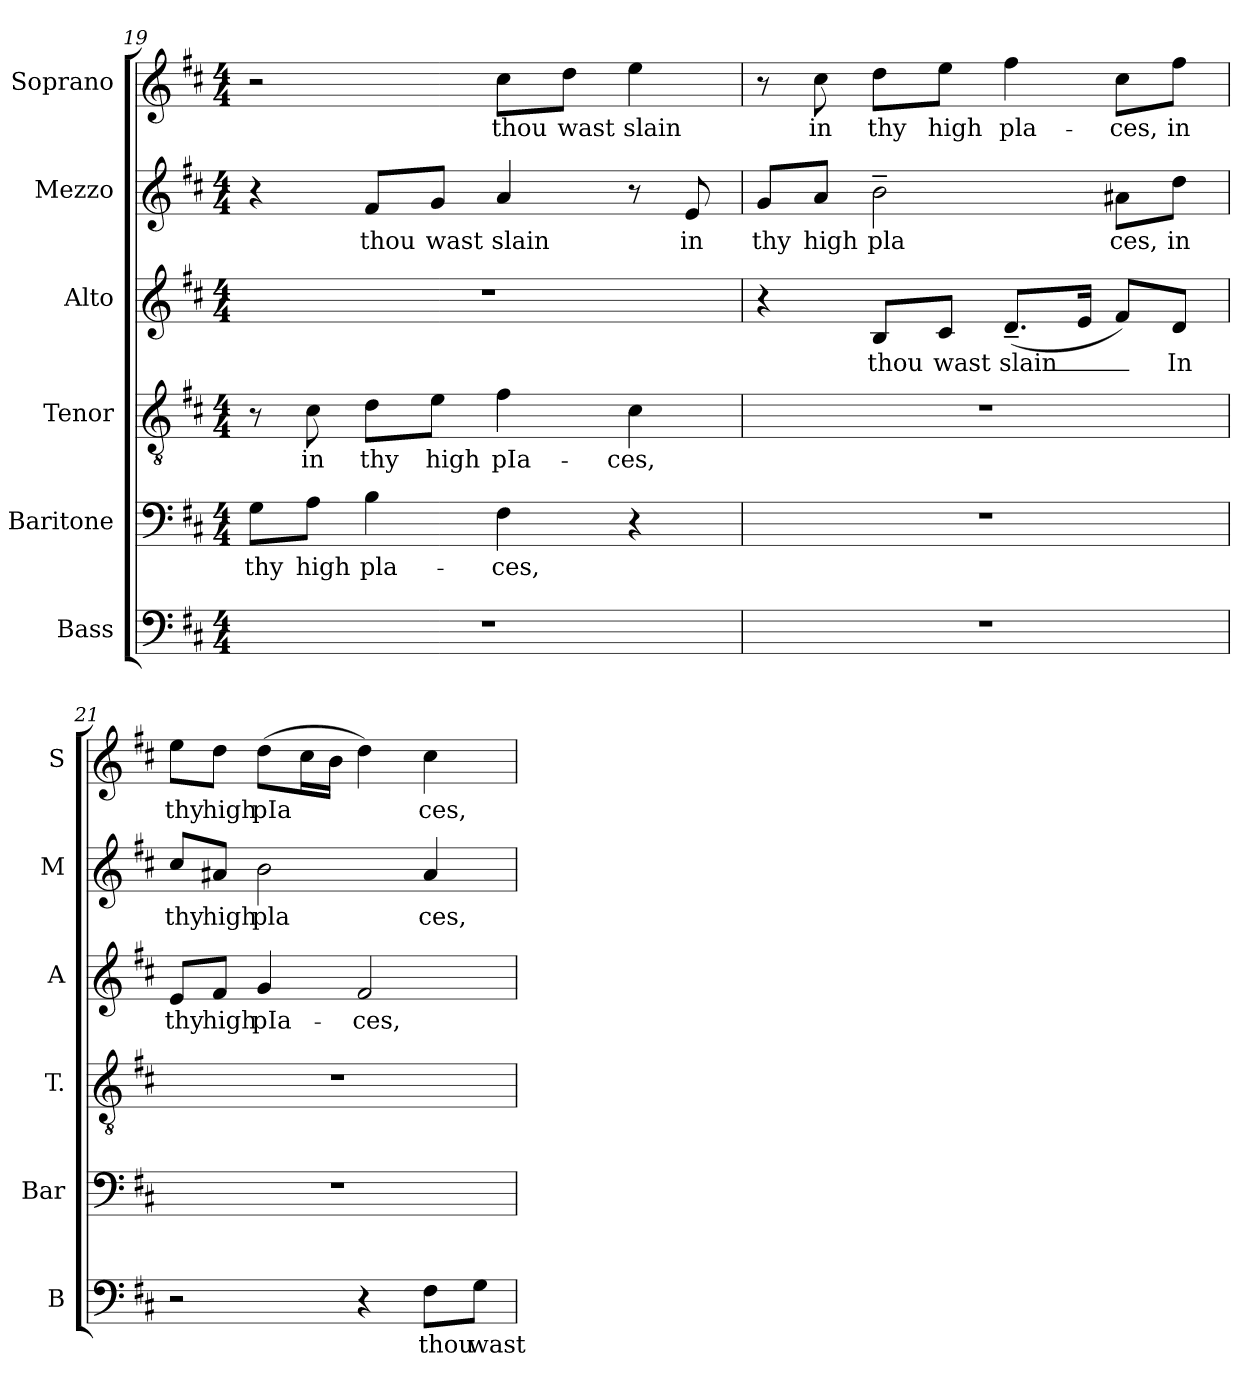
**kern	**text	**kern	**text	**kern	**text	**kern	**text	**kern	**text	**kern	**text
*part6	*part6	*part5	*part5	*part4	*part4	*part3	*part3	*part2	*part2	*part1	*part1
*staff6	*staff6	*staff5	*staff5	*staff4	*staff4	*staff3	*staff3	*staff2	*staff2	*staff1	*staff1
*I"Bass	*	*I"Baritone	*	*I"Tenor	*	*I"Alto	*	*I"Mezzo	*	*I"Soprano	*
*I'B	*	*I'Bar	*	*I'T.	*	*I'A	*	*I'M	*	*I'S	*
!!LO:PB:g=z
*clefF4	*	*clefF4	*	*clefGv2	*	*clefG2	*	*clefG2	*	*clefG2	*
*	*	*	*	*ITrd7c12	*	*	*	*	*	*	*
*k[f#c#]	*	*k[f#c#]	*	*k[f#c#]	*	*k[f#c#]	*	*k[f#c#]	*	*k[f#c#]	*
*D:	*	*D:	*	*D:	*	*D:	*	*D:	*	*D:	*
*M4/4	*	*M4/4	*	*M4/4	*	*M4/4	*	*M4/4	*	*M4/4	*
=19	=19	=19	=19	=19	=19	=19	=19	=19	=19	=19	=19
!	!	!	!LO:LY:b:color=#000000	!	!	!	!	!	!	!	!
1r	.	8Gi\L	thy	8r	.	1r	.	4r	.	2r	.
!	!	!	!LO:LY:b:color=#000000	!	!	!	!	!	!	!	!
!	!	!	!	!	!LO:LY:b:color=#000000	!	!	!	!	!	!
.	.	8Ai\J	high	8C#i\	in	.	.	.	.	.	.
!	!	!	!LO:LY:b:color=#000000	!	!	!	!	!	!	!	!
!	!	!	!	!	!LO:LY:b:color=#000000	!	!	!	!	!	!
!	!	!	!	!	!	!	!	!	!LO:LY:b:color=#000000	!	!
.	.	4Bi\	pla-	8Di\L	thy	.	.	8f#i/L	thou	.	.
!	!	!	!	!	!LO:LY:b:color=#000000	!	!	!	!	!	!
!	!	!	!	!	!	!	!	!	!LO:LY:b:color=#000000	!	!
.	.	.	.	8Ei\J	high	.	.	8gi/J	wast	.	.
!	!	!	!LO:LY:b:color=#000000	!	!	!	!	!	!	!	!
!	!	!	!	!	!LO:LY:b:color=#000000	!	!	!	!	!	!
!	!	!	!	!	!	!	!	!	!LO:LY:b:color=#000000	!	!
!	!	!	!	!	!	!	!	!	!	!	!LO:LY:b:color=#000000
.	.	4F#i\	ces,	4F#i\	pIa-	.	.	4ai/	slain	8cc#i\L	thou
!	!	!	!	!	!	!	!	!	!	!	!LO:LY:b:color=#000000
.	.	.	.	.	.	.	.	.	.	8ddi\J	wast
!	!	!	!	!	!LO:LY:b:color=#000000	!	!	!	!	!	!
!	!	!	!	!	!	!	!	!	!	!	!LO:LY:b:color=#000000
.	.	4r	.	4C#i\	ces,	.	.	8r	.	4eei\	slain
!	!	!	!	!	!	!	!	!	!LO:LY:b:color=#000000	!	!
.	.	.	.	.	.	.	.	8ei/	in	.	.
=20	=20	=20	=20	=20	=20	=20	=20	=20	=20	=20	=20
!	!	!	!	!	!	!	!	!	!LO:LY:b:color=#000000	!	!
1r	.	1r	.	1r	.	4r	.	8gi/L	thy	8r	.
!	!	!	!	!	!	!	!	!	!LO:LY:b:color=#000000	!	!
!	!	!	!	!	!	!	!	!	!	!	!LO:LY:b:color=#000000
.	.	.	.	.	.	.	.	8ai/J	high	8cc#i\	in
!	!	!	!	!	!	!	!LO:LY:b:color=#000000	!	!	!	!
!	!	!	!	!	!	!	!	!	!LO:LY:b:color=#000000	!	!
!	!	!	!	!	!	!	!	!	!	!	!LO:LY:b:color=#000000
.	.	.	.	.	.	8Bi/L	thou	2b~i\	pla	8ddi\L	thy
!	!	!	!	!	!	!	!LO:LY:b:color=#000000	!	!	!	!
!	!	!	!	!	!	!	!	!	!	!	!LO:LY:b:color=#000000
.	.	.	.	.	.	8c#i/J	wast	.	.	8eei\J	high
!	!	!	!	!	!	!	!LO:LY:b:color=#000000	!	!	!	!
!	!	!	!	!	!	!	!	!	!	!	!LO:LY:b:color=#000000
.	.	.	.	.	.	(8.d~i/L	slain_	.	.	4ff#i\	pla-
.	.	.	.	.	.	16ei/Jk	.	.	.	.	.
!	!	!	!	!	!	!	!	!	!LO:LY:b:color=#000000	!	!
!	!	!	!	!	!	!	!	!	!	!	!LO:LY:b:color=#000000
.	.	.	.	.	.	8f#i/L)	.	8a#Xi\L	ces,	8cc#i\L	ces,
!	!	!	!	!	!	!	!LO:LY:b:color=#000000	!	!	!	!
!	!	!	!	!	!	!	!	!	!LO:LY:b:color=#000000	!	!
!	!	!	!	!	!	!	!	!	!	!	!LO:LY:b:color=#000000
.	.	.	.	.	.	8di/J	In	8ddi\J	in	8ff#i\J	in
=21	=21	=21	=21	=21	=21	=21	=21	=21	=21	=21	=21
!	!	!	!	!	!	!	!LO:LY:b:color=#000000	!	!	!	!
!	!	!	!	!	!	!	!	!	!LO:LY:b:color=#000000	!	!
!	!	!	!	!	!	!	!	!	!	!	!LO:LY:b:color=#000000
2r	.	1r	.	1r	.	8ei/L	thy	8cc#i/L	thy	8eei\L	thy
!	!	!	!	!	!	!	!LO:LY:b:color=#000000	!	!	!	!
!	!	!	!	!	!	!	!	!	!LO:LY:b:color=#000000	!	!
!	!	!	!	!	!	!	!	!	!	!	!LO:LY:b:color=#000000
.	.	.	.	.	.	8f#i/J	high	8a#Xi/J	high	8ddi\J	high
!	!	!	!	!	!	!	!LO:LY:b:color=#000000	!	!	!	!
!	!	!	!	!	!	!	!	!	!LO:LY:b:color=#000000	!	!
!	!	!	!	!	!	!	!	!	!	!	!LO:LY:b:color=#000000
.	.	.	.	.	.	4gi/	pIa-	2bi\	pla	(8ddi\L	pIa
.	.	.	.	.	.	.	.	.	.	16cc#i\L	.
.	.	.	.	.	.	.	.	.	.	16bi\JJ	.
!	!	!	!	!	!	!	!LO:LY:b:color=#000000	!	!	!	!
4r	.	.	.	.	.	2f#i/	ces,	.	.	4ddi\)	.
!	!LO:LY:b:color=#000000	!	!	!	!	!	!	!	!	!	!
!	!	!	!	!	!	!	!	!	!LO:LY:b:color=#000000	!	!
!	!	!	!	!	!	!	!	!	!	!	!LO:LY:b:color=#000000
8F#i\L	thou	.	.	.	.	.	.	4a#i/	ces,	4cc#i\	ces,
!	!LO:LY:b:color=#000000	!	!	!	!	!	!	!	!	!	!
8Gi\J	wast	.	.	.	.	.	.	.	.	.	.
=	=	=	=	=	=	=	=	=	=	=	=
*-	*-	*-	*-	*-	*-	*-	*-	*-	*-	*-	*-
